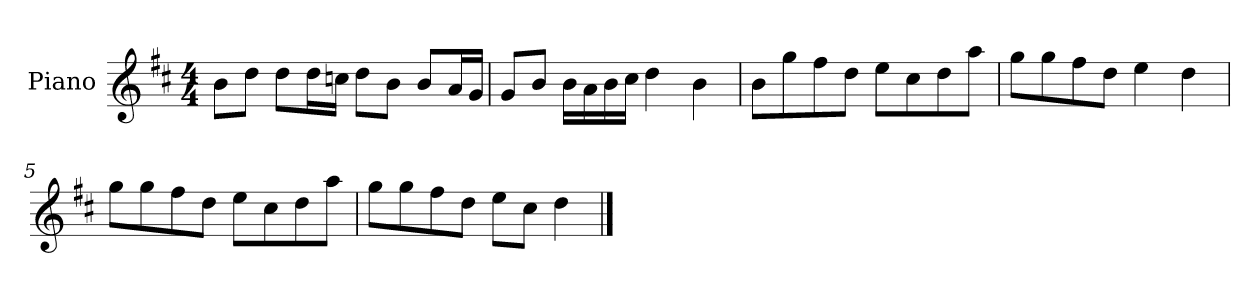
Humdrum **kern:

**kern
*part1
*staff1
*I"Piano
*I'P-no
*clefG2
*k[f#c#]
*M4/4
*MM90
=1
8b\L
8dd\J
8dd\L
16dd\L
16ccn\JJ
8dd\L
8b\J
8b/L
16a/L
16g/JJ
=2
8g/L
8b/J
16b\LL
16a\
16b\
16cc#\JJ
4dd\
4b\
=3
8b\L
8gg\
8ff#\
8dd\J
8ee\L
8cc#\
8dd\
8aa\J
=4
8gg\L
8gg\
8ff#\
8dd\J
4ee\
4dd\
!!LO:LB:g=z
=5
8gg\L
8gg\
8ff#\
8dd\J
8ee\L
8cc#\
8dd\
8aa\J
=6
8gg\L
8gg\
8ff#\
8dd\J
8ee\L
8cc#\J
4dd\
==
*-
